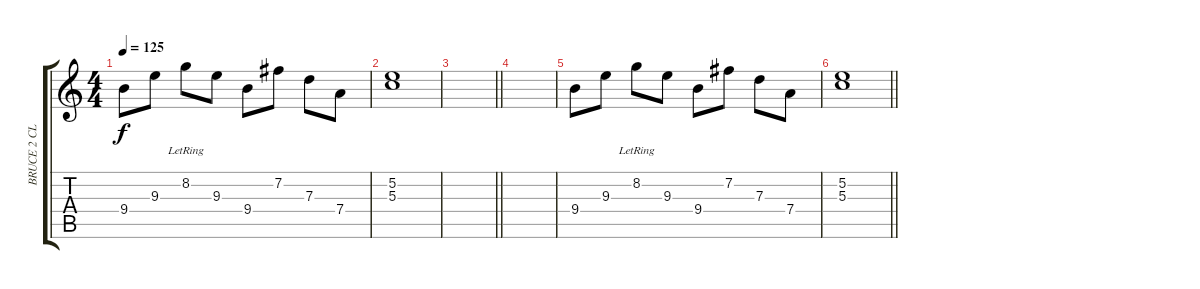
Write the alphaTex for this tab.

\track ("BRUCE 2 CLEAN" "BRUCE 2 CL") {instrument electricguitarclean}
\staff {score tabs}
\tuning (E4 B3 G3 D3 A2 E2) {hide}
\ts (4 4)
\tempo 125
\clef g2
\ks c
9.4.8{dy f} 9.3.8 8.2{lr}.8 9.3.8 9.4.8 7.2.8 7.3.8 7.4.8 |
(5.2 5.3).1 |
\barLineRight lightlight
|
|
9.4.8 9.3.8 8.2{lr}.8 9.3.8 9.4.8 7.2.8 7.3.8 7.4.8 |
\barLineRight lightlight
(5.2 5.3).1
